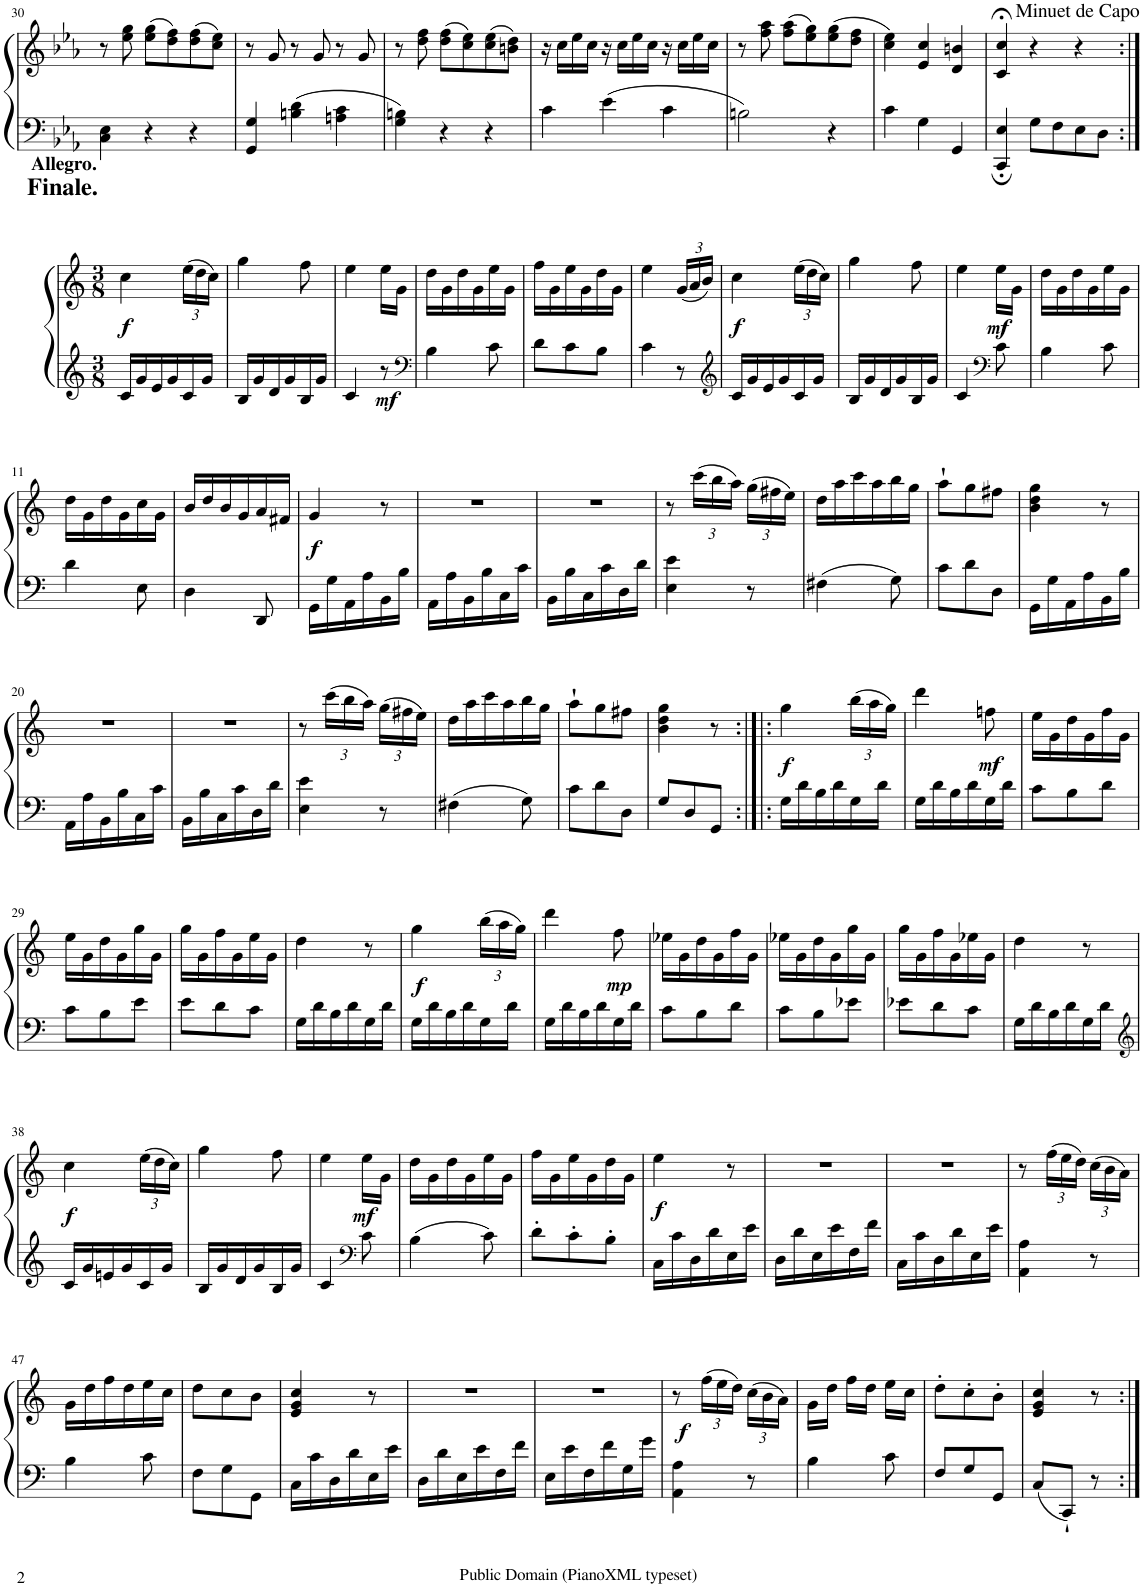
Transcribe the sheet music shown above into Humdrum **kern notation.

**kern	**kern	**dynam
*part1	*part1	*part1
*staff2	*staff1	*staff1/2
*I"Grand Piano	*	*
*I'Pno	*	*
!!LO:PB:g=z
*clefF4	*clefG2	*
*k[b-e-a-]	*k[b-e-a-]	*
*M3/4	*M3/4	*
=30	=30	=30
4C\ 4E-\	8r	.
.	8ee-\ 8gg\	.
4r	(8ee-\ 8gg\L	.
.	8dd\ 8ff\)	.
4r	(8dd\ 8ff\	.
.	8cc\ 8ee-\J)	.
=31	=31	=31
4GG/ 4G/	8r	.
.	8g/	.
4Bn\ 4d\	8r	.
.	8g/	.
4An\ 4c\	8r	.
.	8g/	.
=32	=32	=32
4G\ 4Bn\	8r	.
.	8dd\ 8ff\	.
4r	(8dd\ 8ff\L	.
.	8cc\ 8ee-\)	.
4r	(8cc\ 8ee-\	.
.	8bn\ 8dd\J)	.
=33	=33	=33
4c\	16r	.
.	16cc\LL	.
.	16ee-\	.
.	16cc\JJ	.
4e-\	16r	.
.	16cc\LL	.
.	16ee-\	.
.	16cc\JJ	.
4c\	16r	.
.	16cc\LL	.
.	16ee-\	.
.	16cc\JJ	.
=34	=34	=34
2Bn\	8r	.
.	8ff\ 8aa-\	.
.	(8ff\ 8aa-\L	.
.	8ee-\ 8gg\)	.
4r	(8ee-\ 8gg\	.
.	8dd\ 8ff\J	.
=35	=35	=35
4c\	4cc\ 4ee-\)	.
4G\	4e-/ 4cc/	.
4GG/	4d/ 4bn/	.
=36	=36	=36
4CC/; 4E-/;	4c/;< 4cc/;<	.
8G\L	4r	.
8F\	.	.
8E-\	4r	.
8D\J	.	.
!	!LO:TX:a:t=Minuet de Capo	!
!LO:TX:a:t=Minuet de Capo	!	!
!!LO:LB:g=z
=1:|!	=1:|!	=1:|!
*clefG2	*	*
*k[]	*k[]	*
*M3/8	*M3/8	*
!	!LO:TX:a:B:t=Finale.	!
!	!LO:TX:a:B:t=Allegro.	!
!	!	!LO:DY:b
16c/LL	4cc\	f
16g/	.	.
16e/	.	.
16g/	.	.
*	*Xbrackettup	*
16c/	(24ee\LL	.
.	24dd\	.
16g/JJ	.	.
.	24cc\JJ)	.
=2	=2	=2
16B/LL	4gg\	.
16g/	.	.
16d/	.	.
16g/	.	.
16B/	8ff\	.
16g/JJ	.	.
=3	=3	=3
4c/	4ee\	.
!	!	!LO:DY:b=2
8r	16ee\LL	mf
.	16g\JJ	.
=4	=4	=4
*clefF4	*	*
4B\	16dd\LL	.
.	16g\	.
.	16dd\	.
.	16g\	.
8c\	16ee\	.
.	16g\JJ	.
=5	=5	=5
8d\L	16ff\LL	.
.	16g\	.
8c\	16ee\	.
.	16g\	.
8B\J	16dd\	.
.	16g\JJ	.
=6	=6	=6
4c\	4ee\	.
8r	(24g/LL	.
.	24a/	.
.	24b/JJ)	.
=7	=7	=7
*clefG2	*	*
!	!	!LO:DY:b
16c/LL	4cc\	f
16g/	.	.
16e/	.	.
16g/	.	.
16c/	(24ee\LL	.
.	24dd\	.
16g/JJ	.	.
.	24cc\JJ)	.
=8	=8	=8
16B/LL	4gg\	.
16g/	.	.
16d/	.	.
16g/	.	.
16B/	8ff\	.
16g/JJ	.	.
=9	=9	=9
4c/	4ee\	.
*clefF4	*	*
!	!	!LO:DY:b
8c\	16ee\LL	mf
.	16g\JJ	.
=10	=10	=10
4B\	16dd\LL	.
.	16g\	.
.	16dd\	.
.	16g\	.
8c\	16ee\	.
.	16g\JJ	.
!!LO:LB:g=z
=11	=11	=11
4d\	16dd\LL	.
.	16g\	.
.	16dd\	.
.	16g\	.
8E\	16cc\	.
.	16g\JJ	.
=12	=12	=12
4D\	16b/LL	.
.	16dd/	.
.	16b/	.
.	16g/	.
8DD/	16a/	.
.	16f#X/JJ	.
=13	=13	=13
!	!	!LO:DY:b
16GG\LL	4g/	f
16G\	.	.
16AA\	.	.
16A\	.	.
16BB\	8r	.
16B\JJ	.	.
=14	=14	=14
16AA\LL	4.r	.
16A\	.	.
16BB\	.	.
16B\	.	.
16C\	.	.
16c\JJ	.	.
=15	=15	=15
16BB\LL	4.r	.
16B\	.	.
16C\	.	.
16c\	.	.
16D\	.	.
16d\JJ	.	.
=16	=16	=16
4E\ 4e\	8r	.
.	(24ccc\LL	.
.	24bb\	.
.	24aa\JJ)	.
8r	(24gg\LL	.
.	24ff#X\	.
.	24ee\JJ)	.
=17	=17	=17
4F#X\	16dd\LL	.
.	16aa\	.
.	16ccc\	.
.	16aa\	.
8G\	16bb\	.
.	16gg\JJ	.
=18	=18	=18
8c\L	8aa`\L	.
8d\	8gg\	.
8D\J	8ff#X\J	.
=19	=19	=19
16GG\LL	4b\ 4dd\ 4gg\	.
16G\	.	.
16AA\	.	.
16A\	.	.
16BB\	8r	.
16B\JJ	.	.
!!LO:LB:g=z
=20	=20	=20
16AA\LL	4.r	.
16A\	.	.
16BB\	.	.
16B\	.	.
16C\	.	.
16c\JJ	.	.
=21	=21	=21
16BB\LL	4.r	.
16B\	.	.
16C\	.	.
16c\	.	.
16D\	.	.
16d\JJ	.	.
=22	=22	=22
4E\ 4e\	8r	.
.	(24ccc\LL	.
.	24bb\	.
.	24aa\JJ)	.
8r	(24gg\LL	.
.	24ff#X\	.
.	24ee\JJ)	.
=23	=23	=23
4F#X\	16dd\LL	.
.	16aa\	.
.	16ccc\	.
.	16aa\	.
8G\	16bb\	.
.	16gg\JJ	.
=24	=24	=24
8c\L	8aa`\L	.
8d\	8gg\	.
8D\J	8ff#X\J	.
=25	=25	=25
8G/L	4b\ 4dd\ 4gg\	.
8D/	.	.
8GG/J	8r	.
=26:|!|:	=26:|!|:	=26:|!|:
!	!	!LO:DY:b
16G\LL	4gg\	f
16d\	.	.
16B\	.	.
16d\	.	.
16G\	(24bb\LL	.
.	24aa\	.
16d\JJ	.	.
.	24gg\JJ)	.
=27	=27	=27
16G\LL	4ddd\	.
16d\	.	.
16B\	.	.
16d\	.	.
!	!	!LO:DY:b
16G\	8ffn\	mf
16d\JJ	.	.
=28	=28	=28
8c\L	16ee\LL	.
.	16g\	.
8B\	16dd\	.
.	16g\	.
8d\J	16ff\	.
.	16g\JJ	.
!!LO:LB:g=z
=29	=29	=29
8c\L	16ee\LL	.
.	16g\	.
8B\	16dd\	.
.	16g\	.
8e\J	16gg\	.
.	16g\JJ	.
=30	=30	=30
8e\L	16gg\LL	.
.	16g\	.
8d\	16ff\	.
.	16g\	.
8c\J	16ee\	.
.	16g\JJ	.
=31	=31	=31
16G\LL	4dd\	.
16d\	.	.
16B\	.	.
16d\	.	.
16G\	8r	.
16d\JJ	.	.
=32	=32	=32
!	!	!LO:DY:b
16G\LL	4gg\	f
16d\	.	.
16B\	.	.
16d\	.	.
16G\	(24bb\LL	.
.	24aa\	.
16d\JJ	.	.
.	24gg\JJ)	.
=33	=33	=33
16G\LL	4ddd\	.
16d\	.	.
16B\	.	.
16d\	.	.
!	!	!LO:DY:b
16G\	8ff\	mp
16d\JJ	.	.
=34	=34	=34
8c\L	16ee-X\LL	.
.	16g\	.
8B\	16dd\	.
.	16g\	.
8d\J	16ff\	.
.	16g\JJ	.
=35	=35	=35
8c\L	16ee-X\LL	.
.	16g\	.
8B\	16dd\	.
.	16g\	.
8e-X\J	16gg\	.
.	16g\JJ	.
=36	=36	=36
8e-X\L	16gg\LL	.
.	16g\	.
8d\	16ff\	.
.	16g\	.
8c\J	16ee-X\	.
.	16g\JJ	.
=37	=37	=37
16G\LL	4dd\	.
16d\	.	.
16B\	.	.
16d\	.	.
16G\	8r	.
16d\JJ	.	.
!!LO:LB:g=z
=38	=38	=38
*clefG2	*	*
!	!	!LO:DY:b
16c/LL	4cc\	f
16g/	.	.
16en/	.	.
16g/	.	.
16c/	(24ee\LL	.
.	24dd\	.
16g/JJ	.	.
.	24cc\JJ)	.
=39	=39	=39
16B/LL	4gg\	.
16g/	.	.
16d/	.	.
16g/	.	.
16B/	8ff\	.
16g/JJ	.	.
=40	=40	=40
4c/	4ee\	.
*clefF4	*	*
!	!	!LO:DY:b
8c\	16ee\LL	mf
.	16g\JJ	.
=41	=41	=41
4B\	16dd\LL	.
.	16g\	.
.	16dd\	.
.	16g\	.
8c\	16ee\	.
.	16g\JJ	.
=42	=42	=42
8d'\L	16ff\LL	.
.	16g\	.
8c'\	16ee\	.
.	16g\	.
8B'\J	16dd\	.
.	16g\JJ	.
=43	=43	=43
!	!	!LO:DY:b
16C\LL	4ee\	f
16c\	.	.
16D\	.	.
16d\	.	.
16E\	8r	.
16e\JJ	.	.
=44	=44	=44
16D\LL	4.r	.
16d\	.	.
16E\	.	.
16e\	.	.
16F\	.	.
16f\JJ	.	.
=45	=45	=45
16C\LL	4.r	.
16c\	.	.
16D\	.	.
16d\	.	.
16E\	.	.
16e\JJ	.	.
=46	=46	=46
4AA\ 4A\	8r	.
.	(24ff\LL	.
.	24ee\	.
.	24dd\JJ)	.
8r	(24cc\LL	.
.	24b\	.
.	24a\JJ)	.
!!LO:LB:g=z
=47	=47	=47
4B\	16g\LL	.
.	16dd\	.
.	16ff\	.
.	16dd\	.
8c\	16ee\	.
.	16cc\JJ	.
=48	=48	=48
8F\L	8dd\L	.
8G\	8cc\	.
8GG\J	8b\J	.
=49	=49	=49
16C\LL	4e/ 4g/ 4cc/	.
16c\	.	.
16D\	.	.
16d\	.	.
16E\	8r	.
16e\JJ	.	.
=50	=50	=50
16D\LL	4.r	.
16d\	.	.
16E\	.	.
16e\	.	.
16F\	.	.
16f\JJ	.	.
=51	=51	=51
16E\LL	4.r	.
16e\	.	.
16F\	.	.
16f\	.	.
16G\	.	.
16g\JJ	.	.
=52	=52	=52
!	!	!LO:DY:b
4AA\ 4A\	8r	f
.	(24ff\LL	.
.	24ee\	.
.	24dd\JJ)	.
8r	(24cc\LL	.
.	24b\	.
.	24a\JJ)	.
=53	=53	=53
4B\	16g\LL	.
.	16dd\JJ	.
.	16ff\LL	.
.	16dd\JJ	.
8c\	16ee\LL	.
.	16cc\JJ	.
=54	=54	=54
8F/L	8dd'\L	.
8G/	8cc'\	.
8GG/J	8b'\J	.
=55	=55	=55
8C/L	4e/ 4g/ 4cc/	.
8CC`/J	.	.
8r	8r	.
=:|!	=:|!	=:|!
*-	*-	*-
